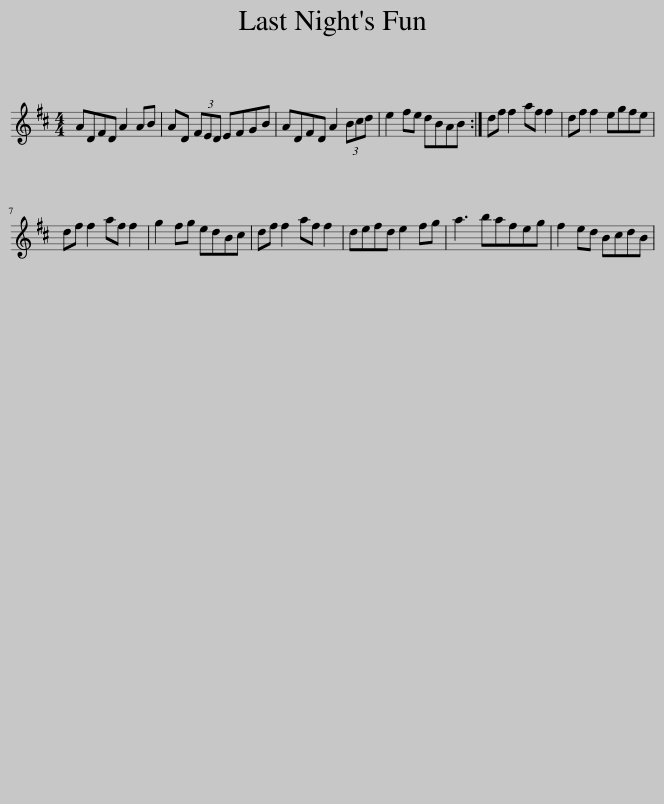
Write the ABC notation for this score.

X:1
L:1/8
M:4/4
I:linebreak $
K:D
V:1 treble
V:1
 ADFD A2 AB | AD (3FED EFGB | ADFD A2 (3Bcd | e2 fe dBAB :| df f2 af f2 | %5
 df f2 egfe |$ df f2 af f2 | g2 fg edBc | df f2 af f2 | defd e2 fg | %10
 a3 bafeg | f2 ed BcdB | %12
